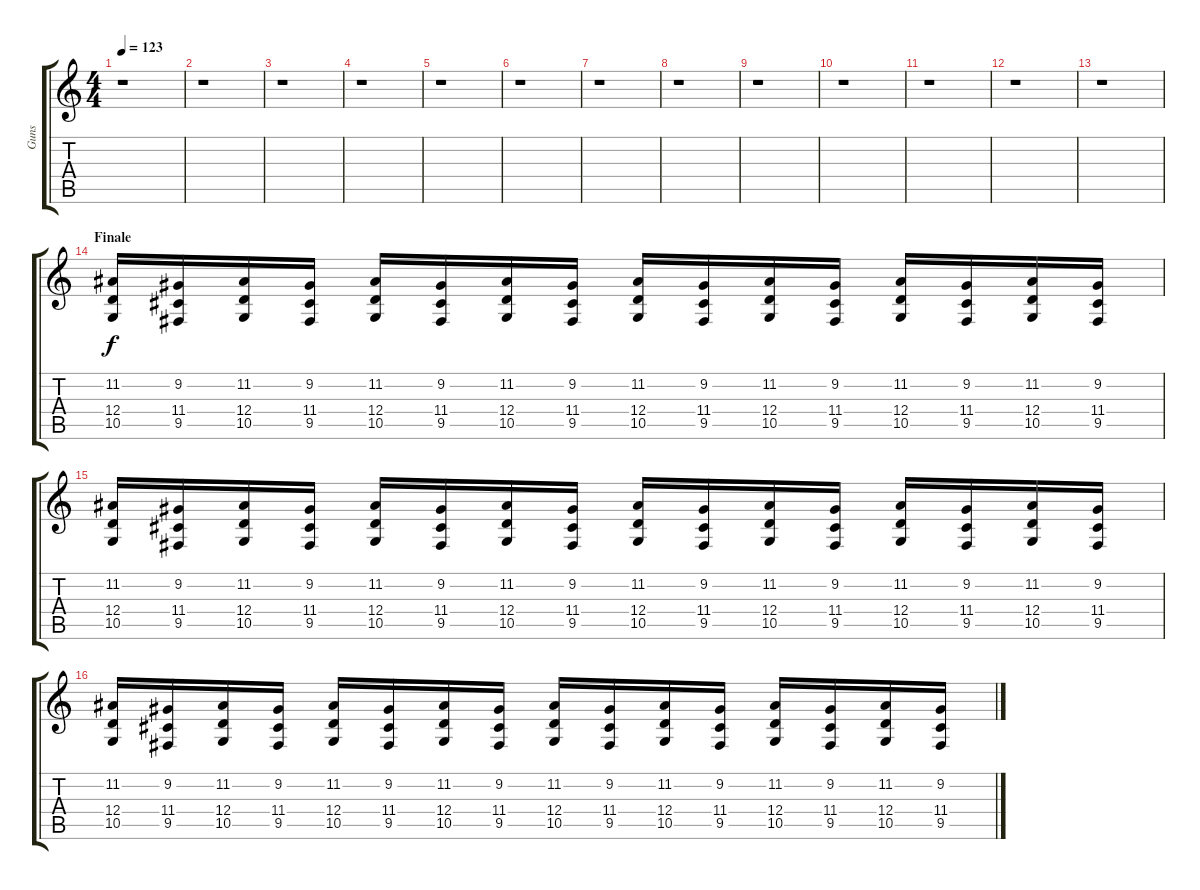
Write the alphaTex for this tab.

\track ("Guns" "Guns") {instrument gunshot}
\staff {score tabs}
\tuning (E4 B3 G3 D3 A2 E2) {hide}
\ts (4 4)
\tempo 123
\clef g2
\ks c
r.1{dy f} |
r.1 |
r.1 |
r.1 |
r.1 |
r.1 |
r.1 |
r.1 |
r.1 |
r.1 |
r.1 |
r.1 |
r.1 |
\section ("" "Finale")
(11.2 12.4 10.5).16 (9.2 11.4 9.5).16 (11.2 12.4 10.5).16 (9.2 11.4 9.5).16 (11.2 12.4 10.5).16 (9.2 11.4 9.5).16 (11.2 12.4 10.5).16 (9.2 11.4 9.5).16 (11.2 12.4 10.5).16 (9.2 11.4 9.5).16 (11.2 12.4 10.5).16 (9.2 11.4 9.5).16 (11.2 12.4 10.5).16 (9.2 11.4 9.5).16 (11.2 12.4 10.5).16 (9.2 11.4 9.5).16 |
(11.2 12.4 10.5).16 (9.2 11.4 9.5).16 (11.2 12.4 10.5).16 (9.2 11.4 9.5).16 (11.2 12.4 10.5).16 (9.2 11.4 9.5).16 (11.2 12.4 10.5).16 (9.2 11.4 9.5).16 (11.2 12.4 10.5).16 (9.2 11.4 9.5).16 (11.2 12.4 10.5).16 (9.2 11.4 9.5).16 (11.2 12.4 10.5).16 (9.2 11.4 9.5).16 (11.2 12.4 10.5).16 (9.2 11.4 9.5).16 |
(11.2 12.4 10.5).16 (9.2 11.4 9.5).16 (11.2 12.4 10.5).16 (9.2 11.4 9.5).16 (11.2 12.4 10.5).16 (9.2 11.4 9.5).16 (11.2 12.4 10.5).16 (9.2 11.4 9.5).16 (11.2 12.4 10.5).16 (9.2 11.4 9.5).16 (11.2 12.4 10.5).16 (9.2 11.4 9.5).16 (11.2 12.4 10.5).16 (9.2 11.4 9.5).16 (11.2 12.4 10.5).16 (9.2 11.4 9.5).16
